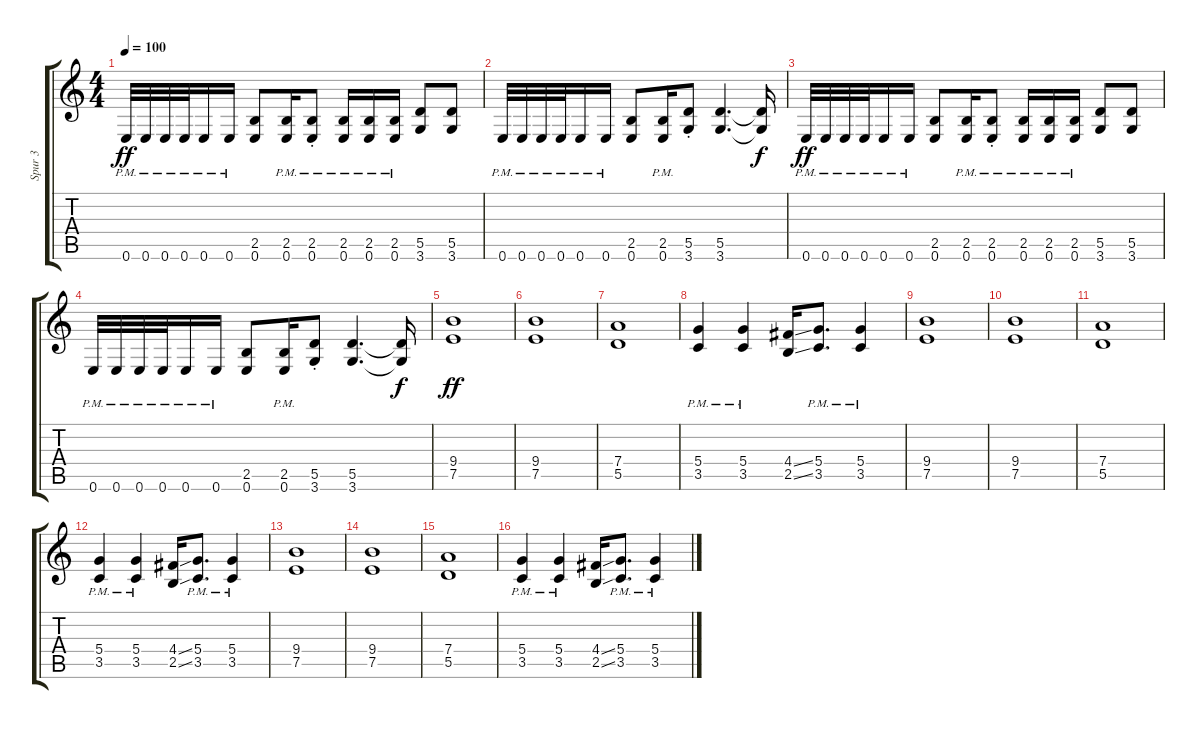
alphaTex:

\track ("Spur 3" "Spur 3") {instrument overdrivenguitar}
\staff {score tabs}
\tuning (E4 B3 G3 D3 A2 E2) {hide}
\ts (4 4)
\tempo 100
\clef g2
\ks c
0.6{pm}.32{dy ff} 0.6{pm}.32 0.6{pm}.32 0.6{pm}.32 0.6{pm}.16 0.6{pm}.16 (2.5 0.6).8 (2.5 0.6{pm}).16 (2.5{st} 0.6{pm st}).8 (2.5 0.6{pm}).16 (2.5 0.6{pm}).16 (2.5 0.6{pm}).16 (5.5 3.6).8 (5.5 3.6).8 |
0.6{pm}.32 0.6{pm}.32 0.6{pm}.32 0.6{pm}.32 0.6{pm}.16 0.6{pm}.16 (2.5 0.6).8 (2.5 0.6{pm}).16 (5.5{st} 3.6{st}).8 (5.5 3.6).4{d} (5.5{t} 3.6{t}).16{dy f} |
0.6{pm}.32{dy ff} 0.6{pm}.32 0.6{pm}.32 0.6{pm}.32 0.6{pm}.16 0.6{pm}.16 (2.5 0.6).8 (2.5 0.6{pm}).16 (2.5{st} 0.6{pm st}).8 (2.5 0.6{pm}).16 (2.5 0.6{pm}).16 (2.5 0.6{pm}).16 (5.5 3.6).8 (5.5 3.6).8 |
0.6{pm}.32 0.6{pm}.32 0.6{pm}.32 0.6{pm}.32 0.6{pm}.16 0.6{pm}.16 (2.5 0.6).8 (2.5 0.6{pm}).16 (5.5{st} 3.6{st}).8 (5.5 3.6).4{d} (5.5{t} 3.6{t}).16{dy f} |
(9.4 7.5).1{dy ff} |
(9.4 7.5).1 |
(7.4 5.5).1 |
(5.4{pm} 3.5{pm}).4 (5.4{pm} 3.5{pm}).4 (4.4{ss} 2.5{ss}).16 (5.4{pm} 3.5{pm}).8{d} (5.4{pm} 3.5{pm}).4 |
(9.4 7.5).1 |
(9.4 7.5).1 |
(7.4 5.5).1 |
(5.4{pm} 3.5{pm}).4 (5.4{pm} 3.5{pm}).4 (4.4{ss} 2.5{ss}).16 (5.4{pm} 3.5{pm}).8{d} (5.4{pm} 3.5{pm}).4 |
(9.4 7.5).1 |
(9.4 7.5).1 |
(7.4 5.5).1 |
(5.4{pm} 3.5{pm}).4 (5.4{pm} 3.5{pm}).4 (4.4{ss} 2.5{ss}).16 (5.4{pm} 3.5{pm}).8{d} (5.4{pm} 3.5{pm}).4
